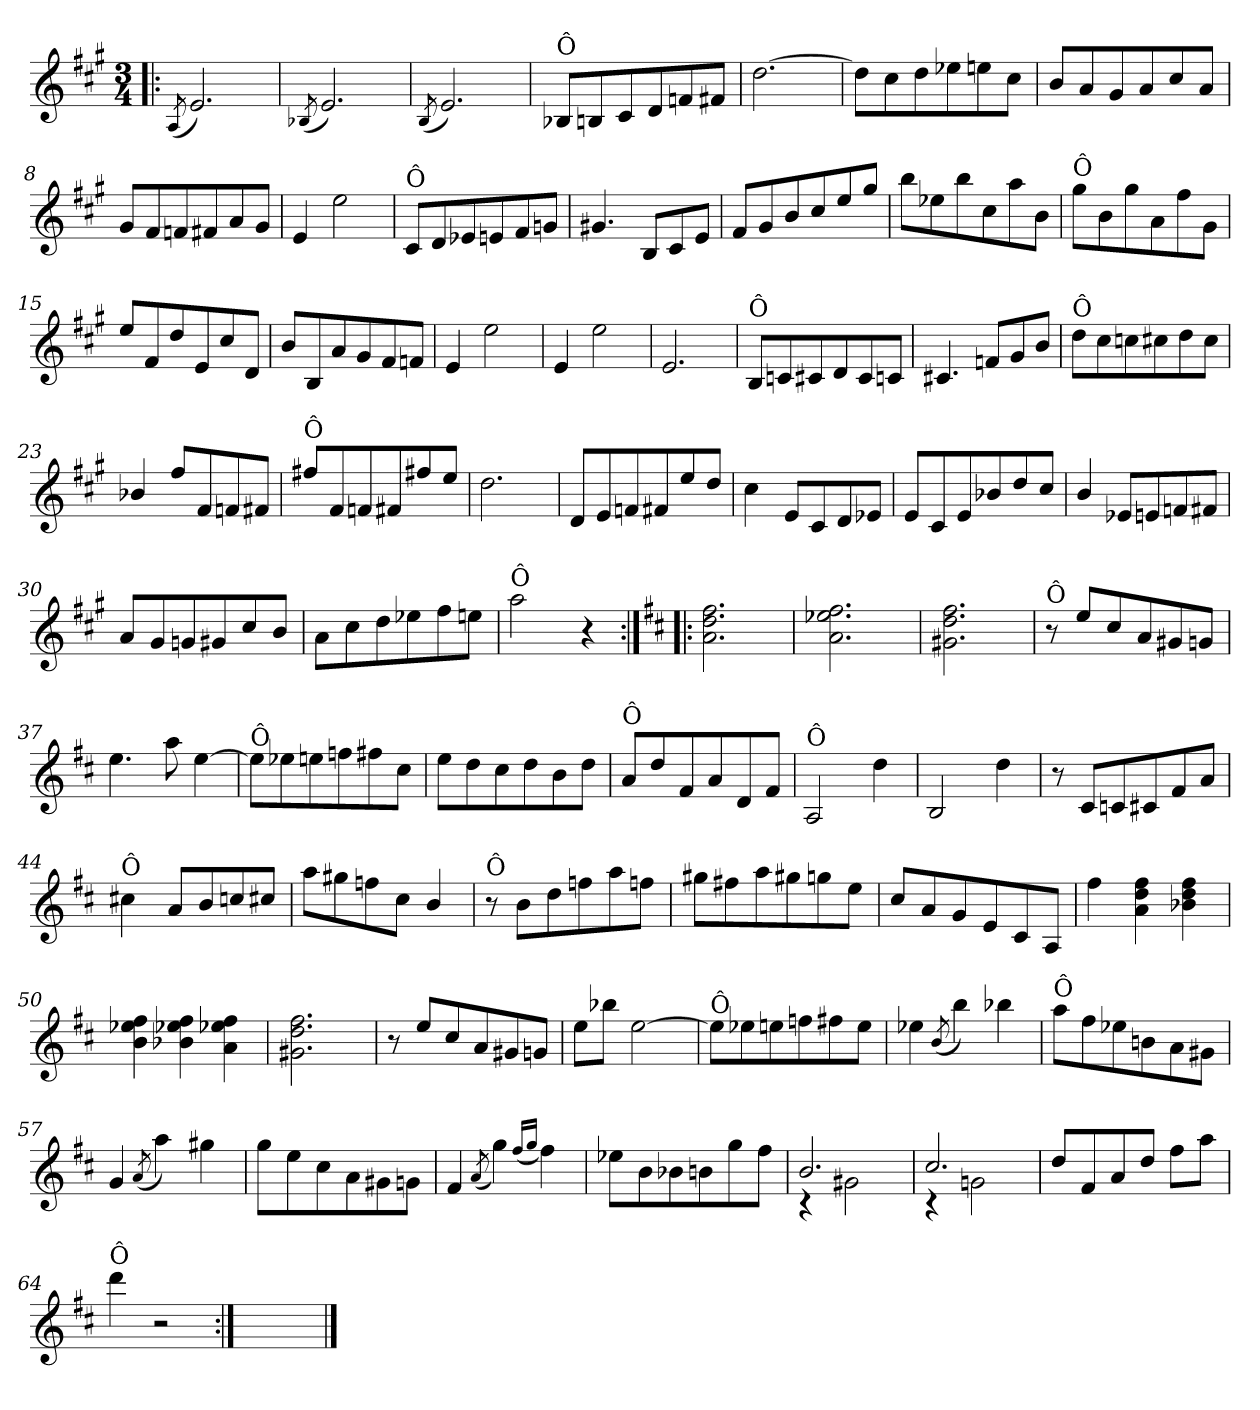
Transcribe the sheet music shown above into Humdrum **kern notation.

**kern
*part1
*staff1
*clefG2
*k[f#c#g#]
*A:
*M3/4
=1!|:
(<8qA/
2.e/)
=2
(<8qB-X/
2.e/)
=3
(<8qB/
2.e/)
=4
!LO:TX:a:t=Ô
8B-X/L
8Bn/
8c#/
8d/
8fn/
8f#X/J
=5
[2.dd\
!!LO:LB:g=z
=6
8dd\L]
8cc#\
8dd\
8ee-X\
8een\
8cc#\J
=7
8b/L
8a/
8g#/
8a/
8cc#/
8a/J
=8
8g#/L
8f#/
8fn/
8f#X/
8a/
8g#/J
=9
4e/
2ee\
=10
!LO:TX:a:t=Ô
8c#/L
8d/
8e-X/
8en/
8f#/
8gn/J
!!LO:LB:g=z
=11
4.g#X/
8B/L
8c#/
8e/J
=12
8f#/L
8g#/
8b/
8cc#/
8ee/
8gg#/J
=13
8bb\L
8ee-X\
8bb\
8cc#\
8aa\
8b\J
=14
!LO:TX:a:t=Ô
8gg#\L
8b\
8gg#\
8a\
8ff#\
8g#\J
=15
8ee/L
8f#/
8dd/
8e/
8cc#/
8d/J
!!LO:LB:g=z
=16
8b/L
8B/
8a/
8g#/
8f#/
8fn/J
=17
4e/
2ee\
=18
4e/
2ee\
=19
2.e/
=20
!LO:TX:a:t=Ô
8B/L
8cn/
8c#X/
8d/
8c#/
8cn/J
!!LO:LB:g=z
=21
4.c#X/
8fn/L
8g#/
8b/J
=22
!LO:TX:a:t=Ô
8dd\L
8cc#\
8ccn\
8cc#X\
8dd\
8cc#\J
=23
4b-X/
8ff#/L
8f#/
8fn/
8f#X/J
=24
!LO:TX:a:t=Ô
8ff#X/L
8f#/
8fn/
8f#X/
8ff#X/
8ee/J
=25
2.dd\
!!LO:LB:g=z
=26
8d/L
8e/
8fn/
8f#X/
8ee/
8dd/J
=27
4cc#\
8e/L
8c#/
8d/
8e-X/J
=28
8e/L
8c#/
8e/
8b-X/
8dd/
8cc#/J
=29
4b/
8e-X/L
8en/
8fn/
8f#X/J
=30
8a/L
8g#/
8gn/
8g#X/
8cc#/
8b/J
!!LO:LB:g=z
=31
8a\L
8cc#\
8dd\
8ee-X\
8ff#\
8een\J
=32
!LO:TX:a:t=Ô
2aa\
4r
=33:|!|:
*k[f#c#]
*D:
2.a\ 2.dd\ 2.ff#\
=34
2.a\ 2.ee-X\ 2.ff#\
=35
2.g#X\ 2.dd\ 2.ff#\
!!LO:LB:g=z
=36
!LO:TX:a:t=Ô
8r
8ee/L
8cc#/
8a/
8g#X/
8gn/J
=37
4.ee\
8aa\
[4ee\
=38
!LO:TX:a:t=Ô
8ee\L]
8ee-X\
8een\
8ffn\
8ff#X\
8cc#\J
=39
8ee\L
8dd\
8cc#\
8dd\
8b\
8dd\J
=40
!LO:TX:a:t=Ô
8a/L
8dd/
8f#/
8a/
8d/
8f#/J
!!LO:LB:g=z
=41
!LO:TX:a:t=Ô
2A/
4dd\
=42
2B/
4dd\
=43
8r
8c#/L
8cn/
8c#X/
8f#/
8a/J
=44
!LO:TX:a:t=Ô
4cc#X\
8a/L
8b/
8ccn/
8cc#X/J
=45
8aa\L
8gg#X\
8ffn\
8cc#\J
4b/
!!LO:PB:g=z
=46
!LO:TX:a:t=Ô
8r
8b\L
8dd\
8ffn\
8aa\
8ffn\J
=47
8gg#X\L
8ff#X\
8aa\
8gg#X\
8ggn\
8ee\J
=48
8cc#/L
8a/
8g/
8e/
8c#/
8A/J
=49
4ff#\
4a\ 4dd\ 4ff#\
4b-X\ 4dd\ 4ff#\
=50
4b\ 4ee-X\ 4ff#\
4b-X\ 4ee-X\ 4ff#\
4a\ 4ee-X\ 4ff#\
!!LO:LB:g=z
=51
2.g#X\ 2.dd\ 2.ff#\
=52
8r
8ee/L
8cc#/
8a/
8g#X/
8gn/J
=53
8ee\L
8bb-X\J
[2ee\
=54
!LO:TX:a:t=Ô
8ee\L]
8ee-X\
8een\
8ffn\
8ff#X\
8ee\J
=55
4ee-X\
(<8qb/
4bb\)
4bb-X\
!!LO:LB:g=z
=56
!LO:TX:a:t=Ô
8aa\L
8ff#\
8ee-X\
8bn\
8a\
8g#X\J
=57
4g/
(<8qa/
4aa\)
4gg#X\
=58
8gg\L
8ee\
8cc#\
8a\
8g#X\
8gn\J
=59
4f#/
(<8qa/
4gg\)
(<16qff#/LL
16qgg/JJ
4ff#\)
=60
8ee-X\L
8b\
8b-X\
8bn\
8gg\
8ff#\J
!!LO:LB:g=z
=61
*^
2.b/	4rc
.	2g#X\
=62	=62
2.cc#/	4rc
.	2gn\
*v	*v
=63
8dd/L
8f#/
8a/
8dd/J
8ff#\L
8aa\J
=64
!LO:TX:a:t=Ô
4ddd\
2r
=65:|!
2.ryy
==
*-
